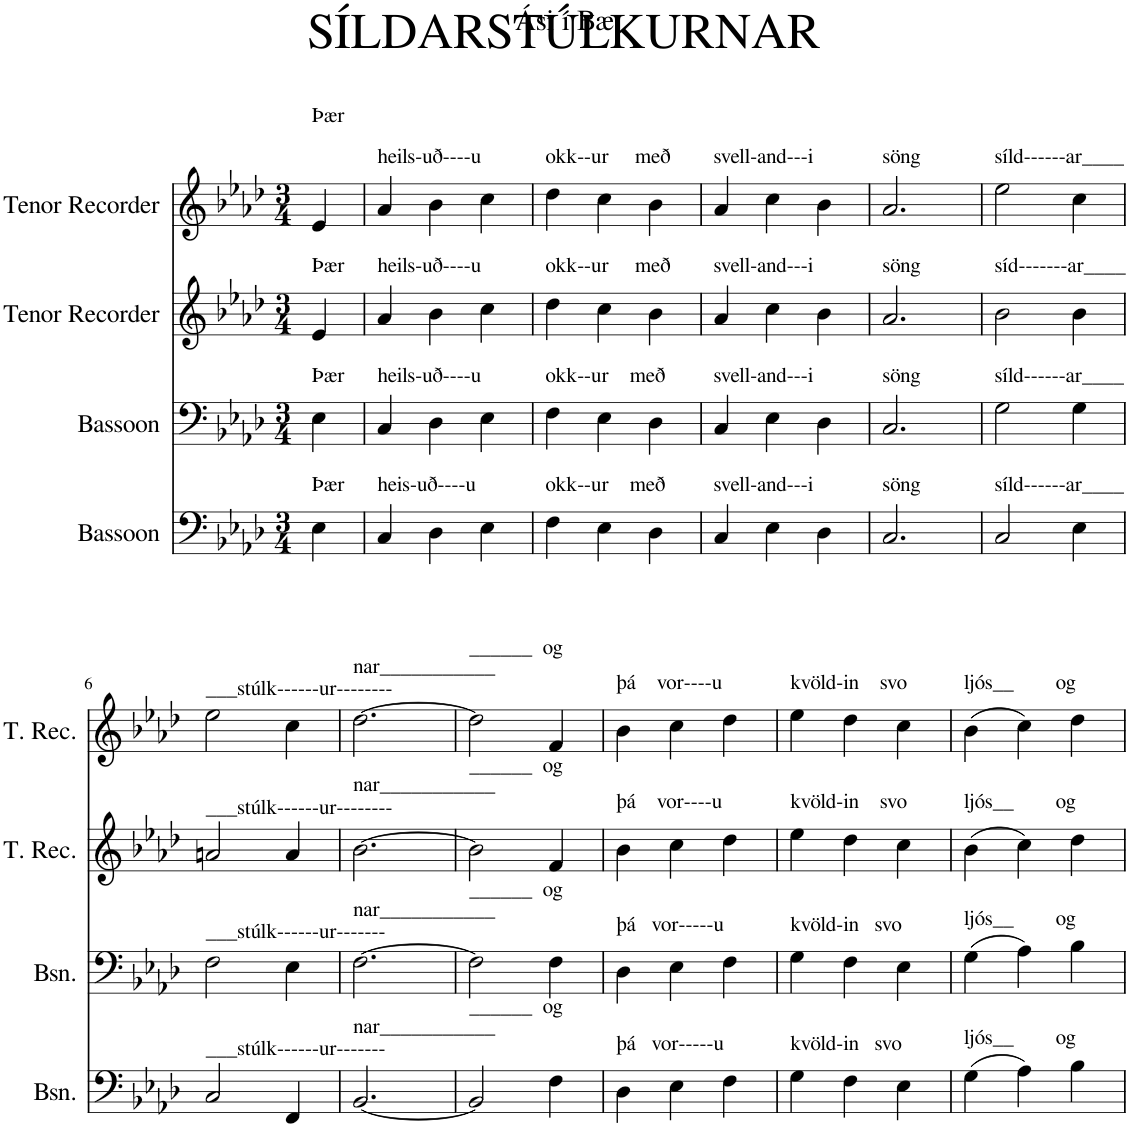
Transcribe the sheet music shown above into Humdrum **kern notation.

**kern	**kern	**kern	**kern
*part4	*part3	*part2	*part1
*staff4	*staff3	*staff2	*staff1
*I"Bassoon	*I"Bassoon	*I"Tenor Recorder	*I"Tenor Recorder
*I'Bsn.	*I'Bsn.	*I'T. Rec.	*I'T. Rec.
*clefF4	*clefF4	*clefG2	*clefG2
*k[b-e-a-d-]	*k[b-e-a-d-]	*k[b-e-a-d-]	*k[b-e-a-d-]
*M3/4	*M3/4	*M3/4	*M3/4
=	=	=	=
!	!	!	!LO:TX:a:t=Þær
!	!	!LO:TX:a:t=Þær	!
!	!LO:TX:a:t=Þær	!	!
!LO:TX:a:t=Þær	!	!	!
4E-\	4E-\	4e-/	4e-/
=1	=1	=1	=1
!	!	!	!LO:TX:a:t=heils-uð----u
!	!	!LO:TX:a:t=heils-uð----u	!
!	!LO:TX:a:t=heils-uð----u	!	!
!LO:TX:a:t=heis-uð----u	!	!	!
4C/	4C/	4a-/	4a-/
4D-\	4D-\	4b-\	4b-\
4E-\	4E-\	4cc\	4cc\
=2	=2	=2	=2
!	!	!	!LO:TX:a:t=okk--ur     með
!	!	!LO:TX:a:t=okk--ur     með	!
!	!LO:TX:a:t=okk--ur    með	!	!
!LO:TX:a:t=okk--ur    með	!	!	!
4F\	4F\	4dd-\	4dd-\
4E-\	4E-\	4cc\	4cc\
4D-\	4D-\	4b-\	4b-\
=3	=3	=3	=3
!	!	!	!LO:TX:a:t=svell-and---i
!	!	!LO:TX:a:t=svell-and---i	!
!	!LO:TX:a:t=svell-and---i	!	!
!LO:TX:a:t=svell-and---i	!	!	!
4C/	4C/	4a-/	4a-/
4E-\	4E-\	4cc\	4cc\
4D-\	4D-\	4b-\	4b-\
=4	=4	=4	=4
!	!	!	!LO:TX:a:t=söng
!	!	!LO:TX:a:t=söng	!
!	!LO:TX:a:t=söng	!	!
!LO:TX:a:t=söng	!	!	!
2.C/	2.C/	2.a-/	2.a-/
=5	=5	=5	=5
!	!	!	!LO:TX:a:t=síld------ar____
!	!	!LO:TX:a:t=síd-------ar____	!
!	!LO:TX:a:t=síld------ar____	!	!
!LO:TX:a:t=síld------ar____	!	!	!
2C/	2G\	2b-\	2ee-\
4E-\	4G\	4b-\	4cc\
!!LO:LB:g=z
=6	=6	=6	=6
!	!	!	!LO:TX:a:t=___stúlk------ur--------
!	!	!LO:TX:a:t=___stúlk------ur--------	!
!	!LO:TX:a:t=___stúlk------ur-------	!	!
!LO:TX:a:t=___stúlk------ur-------	!	!	!
2C/	2F\	2an/	2ee-\
4FF/	4E-\	4a/	4cc\
=7	=7	=7	=7
!	!	!	!LO:TX:a:t=nar___________
!	!	!LO:TX:a:t=nar___________	!
!	!LO:TX:a:t=nar___________	!	!
!LO:TX:a:t=nar___________	!	!	!
[2.BB-/	[2.F\	[2.b-\	[2.dd-\
=8	=8	=8	=8
!	!	!	!LO:TX:a:t=______  og
!	!	!LO:TX:a:t=______  og	!
!	!LO:TX:a:t=______  og	!	!
!LO:TX:a:t=______  og	!	!	!
2BB-/]	2F\]	2b-\]	2dd-\]
4F\	4F\	4f/	4f/
=9	=9	=9	=9
!	!	!	!LO:TX:a:t=þá    vor----u
!	!	!LO:TX:a:t=þá    vor----u	!
!	!LO:TX:a:t=þá   vor-----u	!	!
!LO:TX:a:t=þá   vor-----u	!	!	!
4D-\	4D-\	4b-\	4b-\
4E-\	4E-\	4cc\	4cc\
4F\	4F\	4dd-\	4dd-\
=10	=10	=10	=10
!	!	!	!LO:TX:a:t=kvöld-in    svo
!	!	!LO:TX:a:t=kvöld-in    svo	!
!	!LO:TX:a:t=kvöld-in   svo	!	!
!LO:TX:a:t=kvöld-in   svo	!	!	!
4G\	4G\	4ee-\	4ee-\
4F\	4F\	4dd-\	4dd-\
4E-\	4E-\	4cc\	4cc\
=11	=11	=11	=11
!	!	!	!LO:TX:a:t=ljós__        og
!	!	!LO:TX:a:t=ljós__        og	!
!	!LO:TX:a:t=ljós__        og	!	!
!LO:TX:a:t=ljós__        og	!	!	!
(4G\	(4G\	(4b-\	(4b-\
4A-\)	4A-\)	4cc\)	4cc\)
4B-\	4B-\	4dd-\	4dd-\
=	=	=	=
*-	*-	*-	*-
